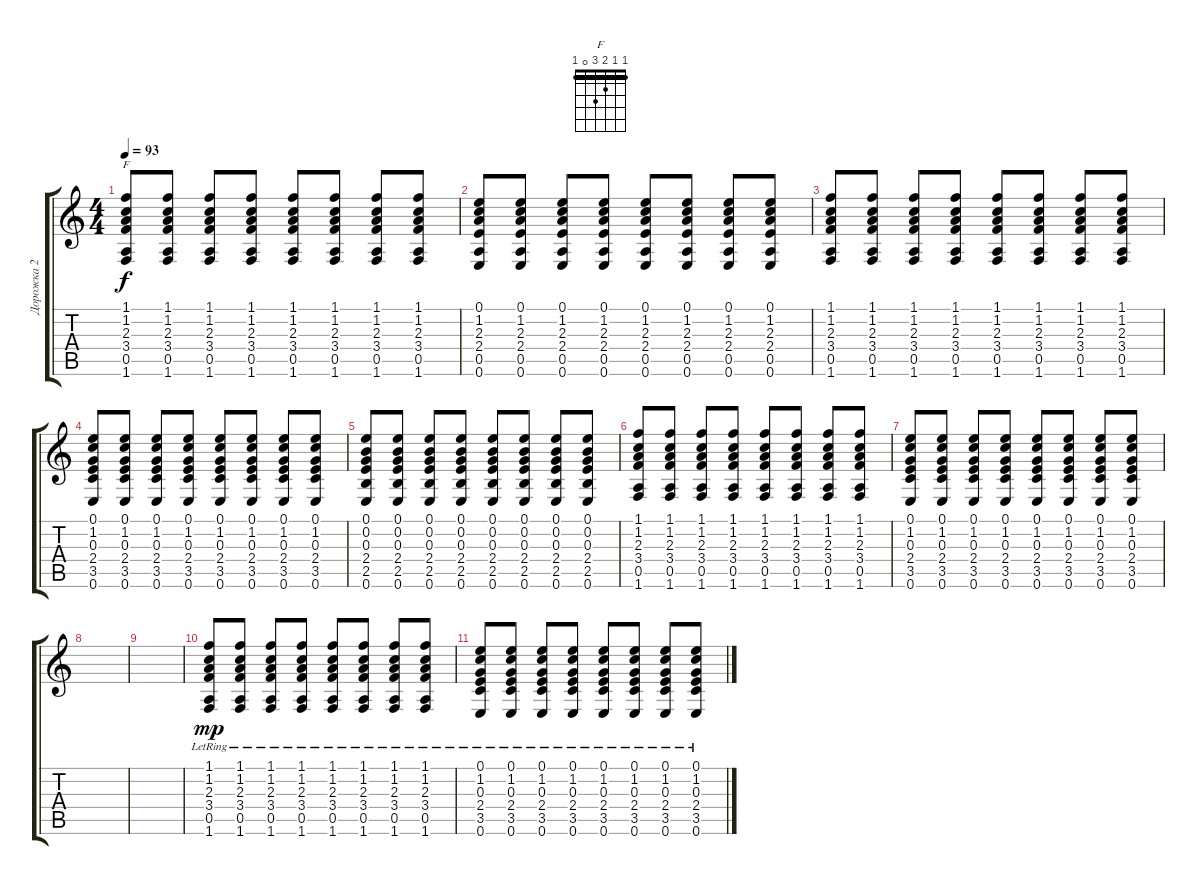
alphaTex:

\track ("Дорожка 2" "Дорожка 2") {instrument acousticguitarsteel}
\staff {score tabs}
\tuning (E4 B3 G3 D3 A2 E2) {hide}
\chord ("F" 1 1 2 3 0 1) {barre 1}
\ts (4 4)
\tempo 93
\clef g2
\ks c
(1.1 1.2 2.3 3.4 0.5 1.6).8{ch "F" dy f} (1.1 1.2 2.3 3.4 0.5 1.6).8 (1.1 1.2 2.3 3.4 0.5 1.6).8 (1.1 1.2 2.3 3.4 0.5 1.6).8 (1.1 1.2 2.3 3.4 0.5 1.6).8 (1.1 1.2 2.3 3.4 0.5 1.6).8 (1.1 1.2 2.3 3.4 0.5 1.6).8 (1.1 1.2 2.3 3.4 0.5 1.6).8 |
(0.1 1.2 2.3 2.4 0.5 0.6).8 (0.1 1.2 2.3 2.4 0.5 0.6).8 (0.1 1.2 2.3 2.4 0.5 0.6).8 (0.1 1.2 2.3 2.4 0.5 0.6).8 (0.1 1.2 2.3 2.4 0.5 0.6).8 (0.1 1.2 2.3 2.4 0.5 0.6).8 (0.1 1.2 2.3 2.4 0.5 0.6).8 (0.1 1.2 2.3 2.4 0.5 0.6).8 |
(1.1 1.2 2.3 3.4 0.5 1.6).8 (1.1 1.2 2.3 3.4 0.5 1.6).8 (1.1 1.2 2.3 3.4 0.5 1.6).8 (1.1 1.2 2.3 3.4 0.5 1.6).8 (1.1 1.2 2.3 3.4 0.5 1.6).8 (1.1 1.2 2.3 3.4 0.5 1.6).8 (1.1 1.2 2.3 3.4 0.5 1.6).8 (1.1 1.2 2.3 3.4 0.5 1.6).8 |
(0.1 1.2 0.3 2.4 3.5 0.6).8 (0.1 1.2 0.3 2.4 3.5 0.6).8 (0.1 1.2 0.3 2.4 3.5 0.6).8 (0.1 1.2 0.3 2.4 3.5 0.6).8 (0.1 1.2 0.3 2.4 3.5 0.6).8 (0.1 1.2 0.3 2.4 3.5 0.6).8 (0.1 1.2 0.3 2.4 3.5 0.6).8 (0.1 1.2 0.3 2.4 3.5 0.6).8 |
(0.1 0.2 0.3 2.4 2.5 0.6).8 (0.1 0.2 0.3 2.4 2.5 0.6).8 (0.1 0.2 0.3 2.4 2.5 0.6).8 (0.1 0.2 0.3 2.4 2.5 0.6).8 (0.1 0.2 0.3 2.4 2.5 0.6).8 (0.1 0.2 0.3 2.4 2.5 0.6).8 (0.1 0.2 0.3 2.4 2.5 0.6).8 (0.1 0.2 0.3 2.4 2.5 0.6).8 |
(1.1 1.2 2.3 3.4 0.5 1.6).8 (1.1 1.2 2.3 3.4 0.5 1.6).8 (1.1 1.2 2.3 3.4 0.5 1.6).8 (1.1 1.2 2.3 3.4 0.5 1.6).8 (1.1 1.2 2.3 3.4 0.5 1.6).8 (1.1 1.2 2.3 3.4 0.5 1.6).8 (1.1 1.2 2.3 3.4 0.5 1.6).8 (1.1 1.2 2.3 3.4 0.5 1.6).8 |
(0.1 1.2 0.3 2.4 3.5 0.6).8 (0.1 1.2 0.3 2.4 3.5 0.6).8 (0.1 1.2 0.3 2.4 3.5 0.6).8 (0.1 1.2 0.3 2.4 3.5 0.6).8 (0.1 1.2 0.3 2.4 3.5 0.6).8 (0.1 1.2 0.3 2.4 3.5 0.6).8 (0.1 1.2 0.3 2.4 3.5 0.6).8 (0.1 1.2 0.3 2.4 3.5 0.6).8 |
|
|
(1.1{lr} 1.2{lr} 2.3{lr} 3.4{lr} 0.5{lr} 1.6{lr}).8{dy mp} (1.1{lr} 1.2{lr} 2.3{lr} 3.4{lr} 0.5{lr} 1.6{lr}).8 (1.1{lr} 1.2{lr} 2.3{lr} 3.4{lr} 0.5{lr} 1.6{lr}).8 (1.1{lr} 1.2{lr} 2.3{lr} 3.4{lr} 0.5{lr} 1.6{lr}).8 (1.1{lr} 1.2{lr} 2.3{lr} 3.4{lr} 0.5{lr} 1.6{lr}).8 (1.1{lr} 1.2{lr} 2.3{lr} 3.4{lr} 0.5{lr} 1.6{lr}).8 (1.1{lr} 1.2{lr} 2.3{lr} 3.4{lr} 0.5{lr} 1.6{lr}).8 (1.1{lr} 1.2{lr} 2.3{lr} 3.4{lr} 0.5{lr} 1.6{lr}).8 |
(0.1{lr} 1.2{lr} 0.3{lr} 2.4{lr} 3.5{lr} 0.6{lr}).8 (0.1{lr} 1.2{lr} 0.3{lr} 2.4{lr} 3.5{lr} 0.6{lr}).8 (0.1{lr} 1.2{lr} 0.3{lr} 2.4{lr} 3.5{lr} 0.6{lr}).8 (0.1{lr} 1.2{lr} 0.3{lr} 2.4{lr} 3.5{lr} 0.6{lr}).8 (0.1{lr} 1.2{lr} 0.3{lr} 2.4{lr} 3.5{lr} 0.6{lr}).8 (0.1{lr} 1.2{lr} 0.3{lr} 2.4{lr} 3.5{lr} 0.6{lr}).8 (0.1{lr} 1.2{lr} 0.3{lr} 2.4{lr} 3.5{lr} 0.6{lr}).8 (0.1{lr} 1.2{lr} 0.3{lr} 2.4{lr} 3.5{lr} 0.6{lr}).8
